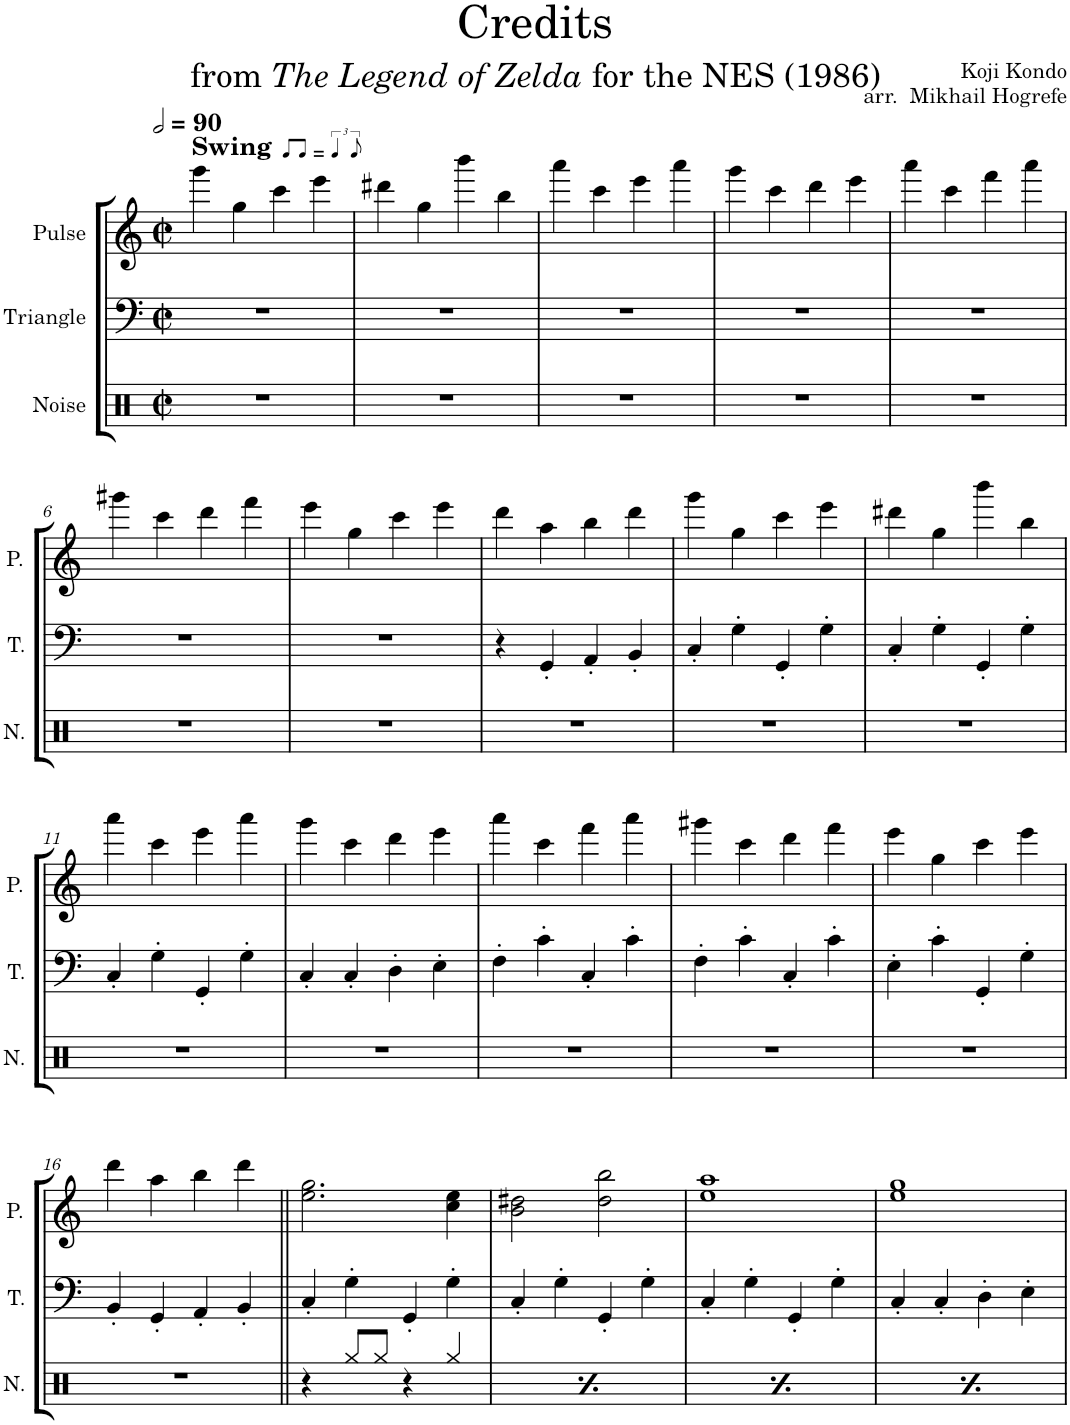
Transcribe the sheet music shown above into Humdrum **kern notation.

**kern	**kern	**kern
*part3	*part2	*part1
*staff3	*staff2	*staff1
*I"Noise	*I"Triangle	*I"Pulse
*I'N.	*I'T.	*I'P.
*clefX	*clefF4	*clefG2
*k[]	*k[]	*k[]
*M2/2	*M2/2	*M2/2
*met(c|)	*met(c|)	*met(c|)
*MM180	*MM180	*MM180
=1	=1	=1
!	!	!LO:TX:a:B:t=Swing
1r	1r	4ggg\
.	.	4gg\
.	.	4ccc\
.	.	4eee\
=2	=2	=2
1r	1r	4ddd#X\
.	.	4gg\
.	.	4bbb\
.	.	4bb\
=3	=3	=3
1r	1r	4aaa\
.	.	4ccc\
.	.	4eee\
.	.	4aaa\
=4	=4	=4
1r	1r	4ggg\
.	.	4ccc\
.	.	4ddd\
.	.	4eee\
=5	=5	=5
1r	1r	4aaa\
.	.	4ccc\
.	.	4fff\
.	.	4aaa\
!!LO:LB:g=z
=6	=6	=6
1r	1r	4ggg#X\
.	.	4ccc\
.	.	4ddd\
.	.	4fff\
=7	=7	=7
1r	1r	4eee\
.	.	4gg\
.	.	4ccc\
.	.	4eee\
=8	=8	=8
1r	4r	4ddd\
.	4GG'/	4aa\
.	4AA'/	4bb\
.	4BB'/	4ddd\
=9	=9	=9
1r	4C'/	4ggg\
.	4G'\	4gg\
.	4GG'/	4ccc\
.	4G'\	4eee\
=10	=10	=10
1r	4C'/	4ddd#X\
.	4G'\	4gg\
.	4GG'/	4bbb\
.	4G'\	4bb\
!!LO:LB:g=z
=11	=11	=11
1r	4C'/	4aaa\
.	4G'\	4ccc\
.	4GG'/	4eee\
.	4G'\	4aaa\
=12	=12	=12
1r	4C'/	4ggg\
.	4C'/	4ccc\
.	4D'\	4ddd\
.	4E'\	4eee\
=13	=13	=13
1r	4F'\	4aaa\
.	4c'\	4ccc\
.	4C'/	4fff\
.	4c'\	4aaa\
=14	=14	=14
1r	4F'\	4ggg#X\
.	4c'\	4ccc\
.	4C'/	4ddd\
.	4c'\	4fff\
=15	=15	=15
1r	4E'\	4eee\
.	4c'\	4gg\
.	4GG'/	4ccc\
.	4G'\	4eee\
!!LO:LB:g=z
=16	=16	=16
1r	4BB'/	4ddd\
.	4GG'/	4aa\
.	4AA'/	4bb\
.	4BB'/	4ddd\
=17||	=17||	=17||
4r	4C'/	2.ee\ 2.gg\
8Rgg/L	4G'\	.
8Rgg/J	.	.
4r	4GG'/	.
4Rgg/	4G'\	4cc\ 4ee\
=18	=18	=18
4r	4C'/	2b\ 2dd#X\
8Rgg/L	4G'\	.
8Rgg/J	.	.
4r	4GG'/	2dd#\ 2bb\
4Rgg/	4G'\	.
=19	=19	=19
4r	4C'/	1ee 1aa
8Rgg/L	4G'\	.
8Rgg/J	.	.
4r	4GG'/	.
4Rgg/	4G'\	.
=20	=20	=20
4r	4C'/	1ee 1gg
8Rgg/L	4C'/	.
8Rgg/J	.	.
4r	4D'\	.
4Rgg/	4E'\	.
=	=	=
*-	*-	*-
